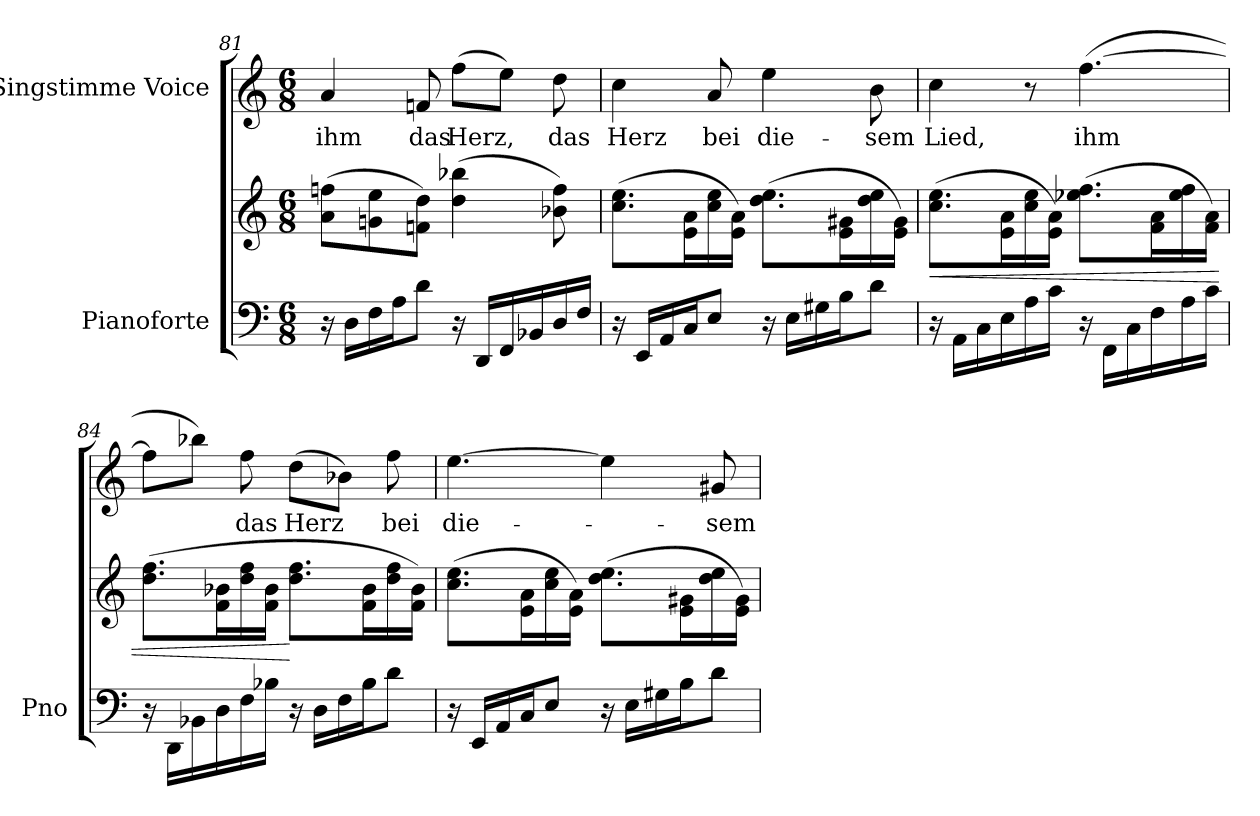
**kern	**kern	**dynam	**kern	**text
*part2	*part2	*part2	*part1	*part1
*staff3	*staff2	*staff2/3	*staff1	*staff1
*I"Pianoforte	*	*	*I"Singstimme Voice	*
*I'Pno	*	*	*	*
!!LO:LB:g=z
*clefF4	*clefG2	*	*clefG2	*
*k[]	*k[]	*	*k[]	*
*M6/8	*M6/8	*	*M6/8	*
=81	=81	=81	=81	=81
!	!	!	!	!LO:LY:b
16r	(>8a\ 8ffn\L	.	4a/	ihm
16D\LL	.	.	.	.
16F\	8gn\ 8ee\	.	.	.
16A\J	.	.	.	.
!	!	!	!	!LO:LY:b
8d\J	8fn\ 8dd\J)	.	8fn/	das
!	!	!	!	!LO:LY:b
16r	(>4dd\ 4bb-X\	.	(>8ff\L	Herz,
16DD/LL	.	.	.	.
16FF/	.	.	8ee\J)	.
16BB-X/	.	.	.	.
!	!	!	!	!LO:LY:b
16D/	8b-X\ 8ff\)	.	8dd\	das
16F/JJ	.	.	.	.
=82	=82	=82	=82	=82
!	!	!	!	!LO:LY:b
16r	(>8.cc\ 8.ee\L	.	4cc\	Herz
16EE/LL	.	.	.	.
16AA/	.	.	.	.
16C/J	16e\ 16a\L	.	.	.
!	!	!	!	!LO:LY:b
8E/J	16cc\ 16ee\	.	8a/	bei
.	16e\ 16a\JJ)	.	.	.
!	!	!	!	!LO:LY:b
16r	(>8.dd\ 8.ee\L	.	4ee\	die-
16E\LL	.	.	.	.
16G#X\	.	.	.	.
16B\J	16e\ 16g#X\L	.	.	.
!	!	!	!	!LO:LY:b
8d\J	16dd\ 16ee\	.	8b\	-sem
.	16e\ 16g#\JJ)	.	.	.
=83	=83	=83	=83	=83
!	!	!LO:HP:b	!	!LO:LY:b
16r	(>8.cc\ 8.ee\L	<	4cc\	Lied,
16AA\LL	.	.	.	.
16C\	.	.	.	.
16E\	16e\ 16a\L	.	.	.
16A\	16cc\ 16ee\	.	8r	.
16c\JJ	16e\ 16a\JJ)	.	.	.
!	!	!	!	!LO:LY:b
16r	(>8.ee-X\ 8.ff\L	.	(>[4.ff\	ihm
16FF\LL	.	.	.	.
16C\	.	.	.	.
16F\	16f\ 16a\L	.	.	.
16A\	16ee-\ 16ff\	.	.	.
16c\JJ	16f\ 16a\JJ)	.	.	.
!!LO:LB:g=z
=84	=84	=84	=84	=84
16r	(>8.dd\ 8.ff\L	.	8ff\L]	.
16DD\LL	.	.	.	.
16BB-X\	.	.	8bb-X\J)	.
16D\	16f\ 16b-X\L	.	.	.
!	!	!	!	!LO:LY:b
16F\	16dd\ 16ff\	.	8ff\	das
16B-X\JJ	16f\ 16b-\JJ	.	.	.
!	!	!	!	!LO:LY:b
16r	8.dd\ 8.ff\L	[	(>8dd\L	Herz
16D\LL	.	.	.	.
16F\	.	.	8b-X\J)	.
16B-\J	16f\ 16b-\L	.	.	.
!	!	!	!	!LO:LY:b
8d\J	16dd\ 16ff\	.	8ff\	bei
.	16f\ 16b-\JJ)	.	.	.
=85	=85	=85	=85	=85
!	!	!	!	!LO:LY:b
16r	(>8.cc\ 8.ee\L	.	[4.ee\	die-
16EE/LL	.	.	.	.
16AA/	.	.	.	.
16C/J	16e\ 16a\L	.	.	.
8E/J	16cc\ 16ee\	.	.	.
.	16e\ 16a\JJ)	.	.	.
16r	(>8.dd\ 8.ee\L	.	4ee\]	.
16E\LL	.	.	.	.
16G#X\	.	.	.	.
16B\J	16e\ 16g#X\L	.	.	.
!	!	!	!	!LO:LY:b
8d\J	16dd\ 16ee\	.	8g#X/	-sem
.	16e\ 16g#\JJ)	.	.	.
=	=	=	=	=
*-	*-	*-	*-	*-
